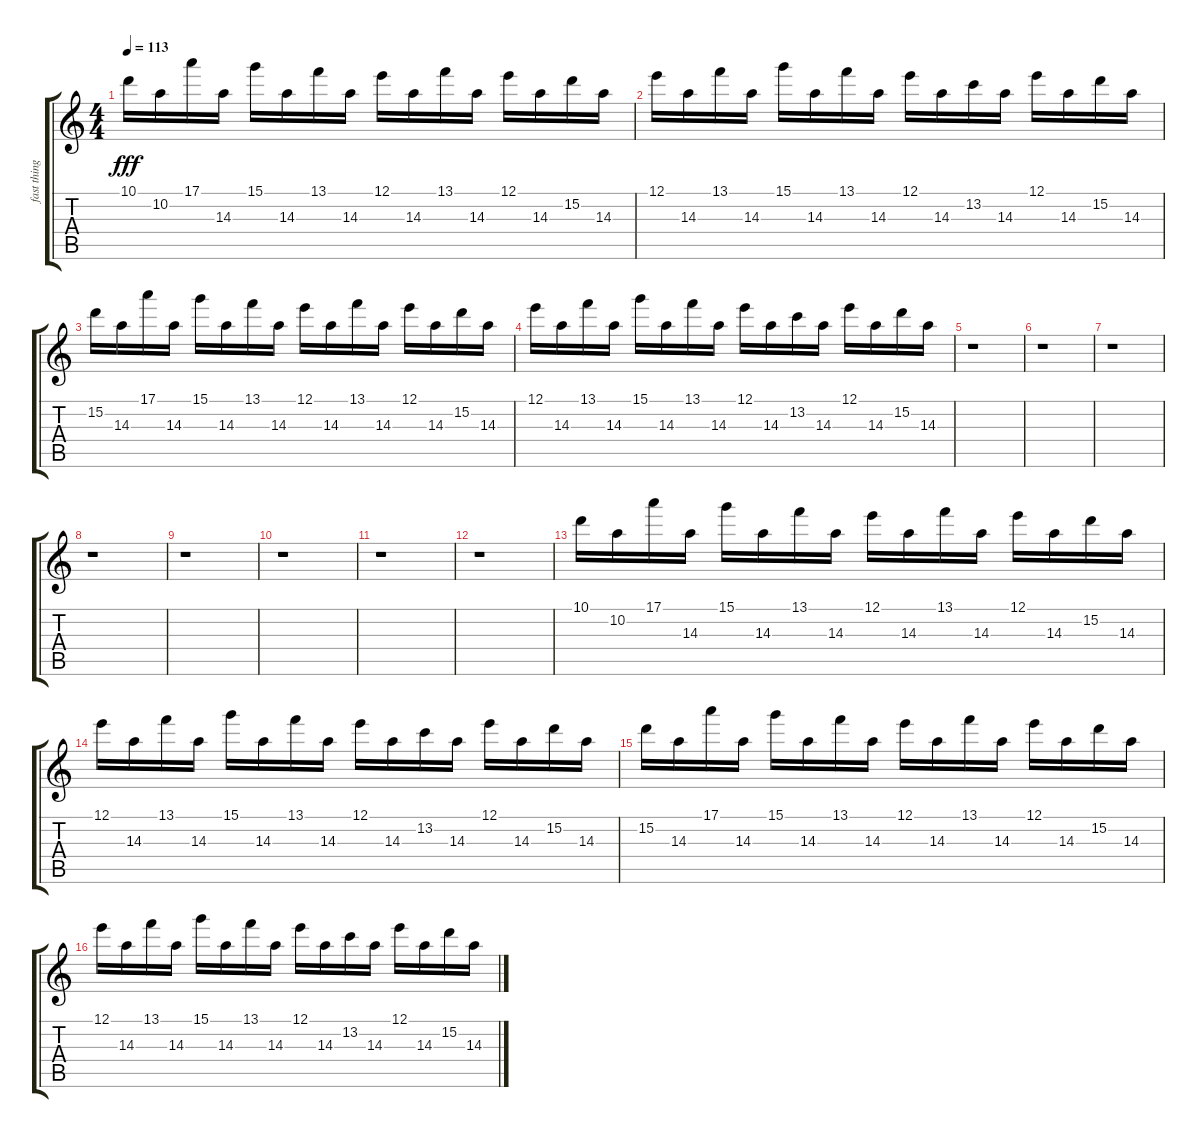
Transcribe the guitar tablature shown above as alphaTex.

\track ("fast thing" "fast thing") {instrument distortionguitar}
\staff {score tabs}
\tuning (E4 B3 G3 D3 A2 E2) {hide}
\ts (4 4)
\tempo 113
\clef g2
\ks c
10.1.16{dy fff instrument distortionguitar} 10.2.16 17.1.16 14.3.16 15.1.16 14.3.16 13.1.16 14.3.16 12.1.16 14.3.16 13.1.16 14.3.16 12.1.16 14.3.16 15.2.16 14.3.16 |
12.1.16 14.3.16 13.1.16 14.3.16 15.1.16 14.3.16 13.1.16 14.3.16 12.1.16 14.3.16 13.2.16 14.3.16 12.1.16 14.3.16 15.2.16 14.3.16 |
15.2.16 14.3.16 17.1.16 14.3.16 15.1.16 14.3.16 13.1.16 14.3.16 12.1.16 14.3.16 13.1.16 14.3.16 12.1.16 14.3.16 15.2.16 14.3.16 |
12.1.16 14.3.16 13.1.16 14.3.16 15.1.16 14.3.16 13.1.16 14.3.16 12.1.16 14.3.16 13.2.16 14.3.16 12.1.16 14.3.16 15.2.16 14.3.16 |
r.1 |
r.1 |
r.1 |
r.1 |
r.1 |
r.1 |
r.1 |
r.1 |
10.1.16 10.2.16 17.1.16 14.3.16 15.1.16 14.3.16 13.1.16 14.3.16 12.1.16 14.3.16 13.1.16 14.3.16 12.1.16 14.3.16 15.2.16 14.3.16 |
12.1.16 14.3.16 13.1.16 14.3.16 15.1.16 14.3.16 13.1.16 14.3.16 12.1.16 14.3.16 13.2.16 14.3.16 12.1.16 14.3.16 15.2.16 14.3.16 |
15.2.16 14.3.16 17.1.16 14.3.16 15.1.16 14.3.16 13.1.16 14.3.16 12.1.16 14.3.16 13.1.16 14.3.16 12.1.16 14.3.16 15.2.16 14.3.16 |
12.1.16 14.3.16 13.1.16 14.3.16 15.1.16 14.3.16 13.1.16 14.3.16 12.1.16 14.3.16 13.2.16 14.3.16 12.1.16 14.3.16 15.2.16 14.3.16
